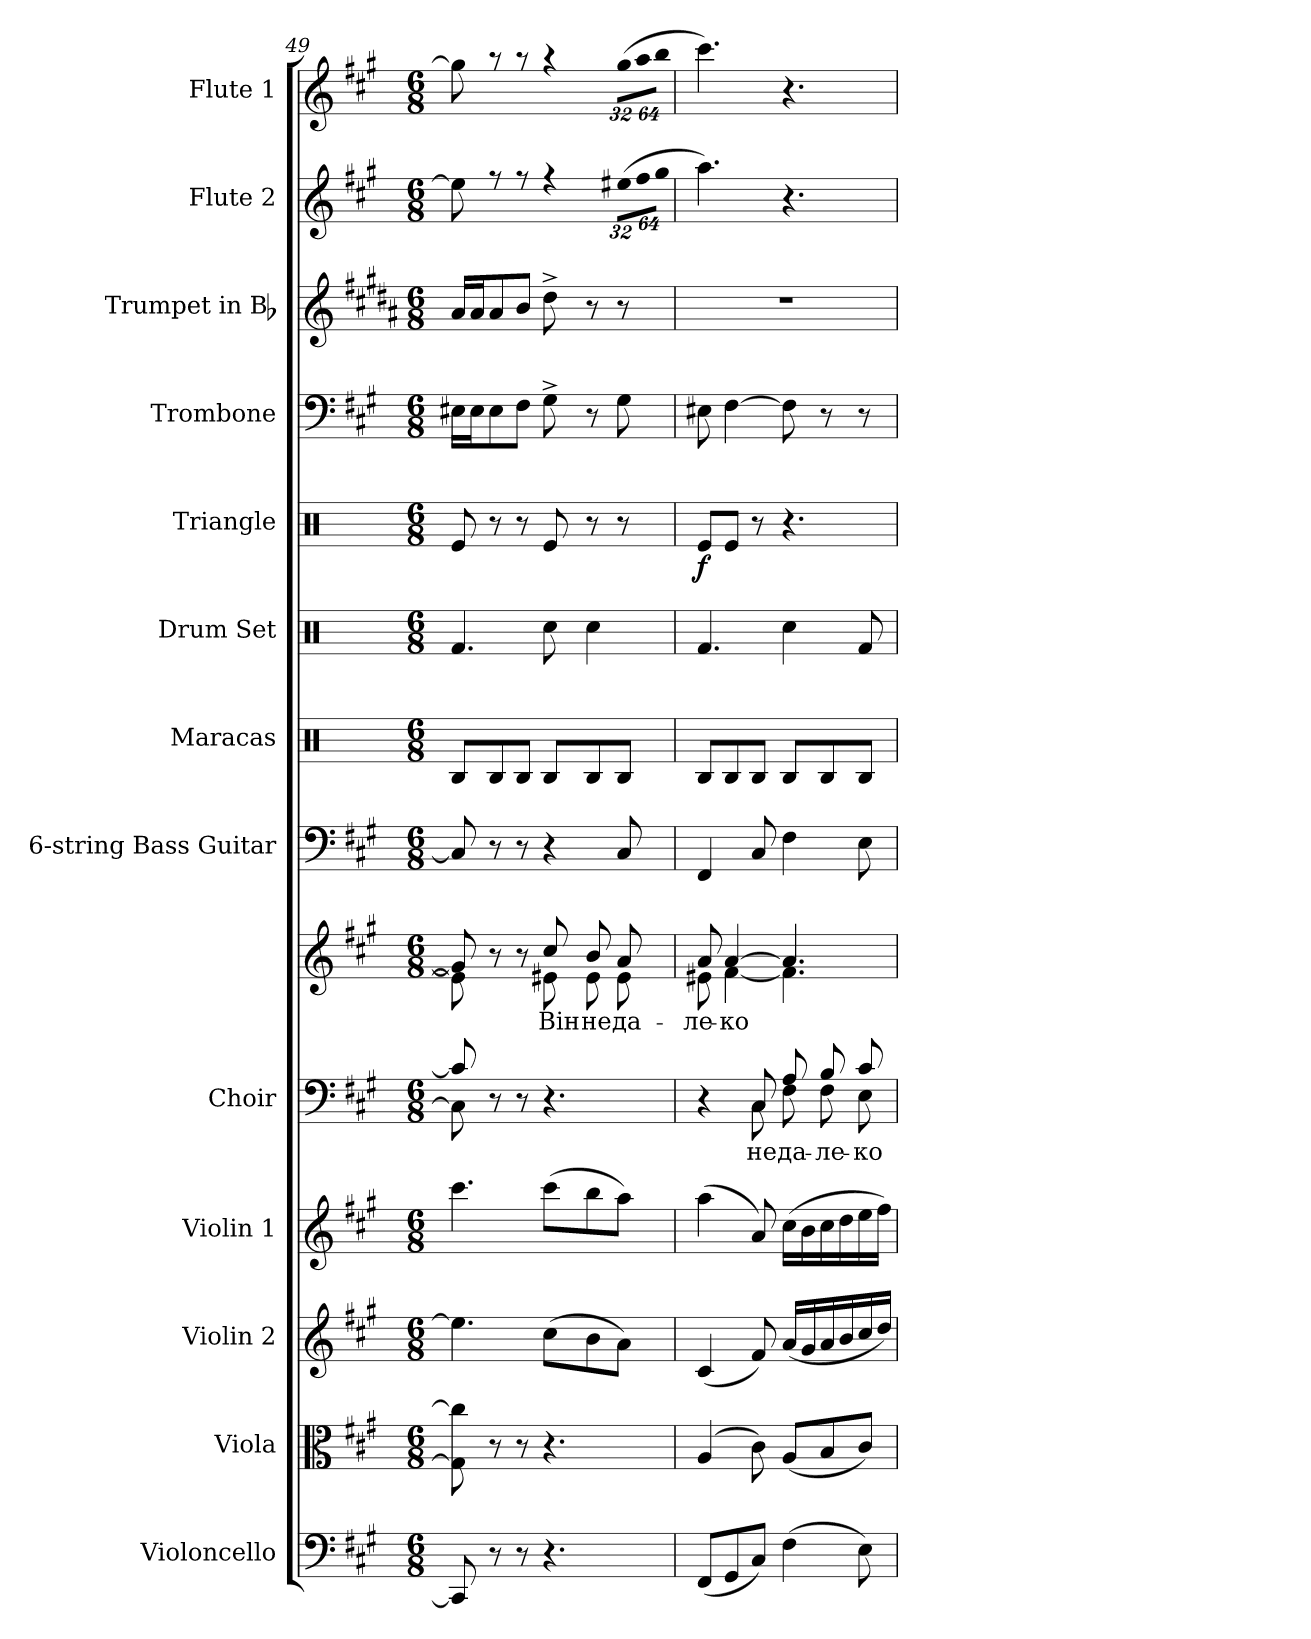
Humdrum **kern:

**kern	**kern	**kern	**kern	**kern	**text	**kern	**text	**kern	**kern	**kern	**kern	**dynam	**kern	**kern	**kern	**kern
*part13	*part12	*part11	*part10	*part9	*part9	*part9	*part9	*part8	*part7	*part6	*part5	*part5	*part4	*part3	*part2	*part1
*staff14	*staff13	*staff12	*staff11	*staff10	*staff10	*staff9	*staff9	*staff8	*staff7	*staff6	*staff5	*staff5	*staff4	*staff3	*staff2	*staff1
*I"Violoncello	*I"Viola	*I"Violin 2	*I"Violin 1	*I"Choir	*	*	*	*I"6-string Bass Guitar	*I"Maracas	*I"Drum Set	*I"Triangle	*	*I"Trombone	*I"Trumpet in Bb	*I"Flute 2	*I"Flute 1
*I'Vc.	*I'Vla.	*I'Vln. 2	*I'Vln. 1	*I'Choir	*	*	*	*I'Bass	*I'Mrcs.	*I'Dr.	*I'Tri.	*	*I'Tbn.	*I'Tpt.	*I'Fl.	*I'Fl.
*clefF4	*clefC3	*clefG2	*clefG2	*clefF4	*	*clefG2	*	*clefF4	*clefX	*clefX	*clefX	*	*clefF4	*clefG2	*clefG2	*clefG2
*	*	*	*	*	*	*	*	*ITrd7c12	*	*	*	*	*	*ITrd1c2	*	*
*k[f#c#g#]	*k[f#c#g#]	*k[f#c#g#]	*k[f#c#g#]	*k[f#c#g#]	*	*k[f#c#g#]	*	*k[f#c#g#]	*k[]	*k[]	*k[]	*	*k[f#c#g#]	*k[f#c#g#]	*k[f#c#g#]	*k[f#c#g#]
*f#:	*f#:	*f#:	*f#:	*f#:	*	*f#:	*	*f#:	*C:	*C:	*C:	*	*f#:	*f#:	*f#:	*f#:
*M6/8	*M6/8	*M6/8	*M6/8	*M6/8	*	*M6/8	*	*M6/8	*M6/8	*M6/8	*M6/8	*	*M6/8	*M6/8	*M6/8	*M6/8
=49	=49	=49	=49	=49	=49	=49	=49	=49	=49	=49	=49	=49	=49	=49	=49	=49
*	*	*	*	*^	*	*^	*	*	*	*	*	*	*	*	*^	*^
8CC#i/]	8G#i\] 8cc#i]	4.ee#i\]	4.ccc#i\	8c#i/]	8C#i\]	.	8g#i/]	8e#i\]	.	8CC#i/]	8RBi/L	4.Rfi/	8Rei/	.	16E#Xi\LL	16g#i/LL	8ee#i\]	2.ryy	8gg#i\]	2.ryy
.	.	.	.	.	.	.	.	.	.	.	.	.	.	.	16E#i\J	16g#i/J	.	.	.	.
8r	8r	.	.	8r	8ryy	.	8r	8ryy	.	8r	8RBi/	.	8r	.	8E#i\	8g#i/	8r	.	8r	.
8r	8r	.	.	8r	8ryy	.	8r	8ryy	.	8r	8RBi/J	.	8r	.	8F#i\J	8ai/J	8r	.	8r	.
!	!	!	!	!	!	!	!	!	!LO:LY:b:color=#000000	!	!	!	!	!	!	!	!	!	!	!
4.r	4.r	(8cc#i\L	(8ccc#i\L	4.r	4.ryy	.	8cc#i/	8e#Xi\	Він	4r	8RBi/L	8Rcci\	8Rei/	.	8G#^i\	8cc#^i\	4r	.	4r	.
!	!	!	!	!	!	!	!	!	!LO:LY:b:color=#000000	!	!	!	!	!	!	!	!	!	!	!
.	.	8bi\	8bbi\	.	.	.	8bi/	8e#i\	не	.	8RBi/	4Rcci\	8r	.	8r	8r	.	.	.	.
!	!	!	!	!	!	!	!	!	!LO:LY:b:color=#000000	!	!	!	!	!	!	!	!	!	!	!
*	*	*	*	*	*	*	*	*	*	*	*	*	*	*	*	*	*Xbrackettup	*	*	*
!	!	!	!	!	!	!	!	!	!	!	!	!	!	!	!	!	!LO:N:vis=16	!	!	!
*	*	*	*	*	*	*	*	*	*	*	*	*	*	*	*	*	*	*	*Xbrackettup	*
!	!	!	!	!	!	!	!	!	!	!	!	!	!	!	!	!	!	!	!LO:N:vis=16	!
.	.	8ai\J)	8aai\J)	.	.	.	8ai/	8e#i\	да-	8CC#i/	8RBi/J	.	8r	.	8G#i\	8r	(512%21ee#Xi\LL	.	(512%21gg#i\LL	.
!	!	!	!	!	!	!	!	!	!	!	!	!	!	!	!	!	!LO:N:vis=16	!	!LO:N:vis=16	!
.	.	.	.	.	.	.	.	.	.	.	.	.	.	.	.	.	1024%43ff#i\	.	1024%43aai\	.
!	!	!	!	!	!	!	!	!	!	!	!	!	!	!	!	!	!LO:N:vis=16	!	!LO:N:vis=16	!
.	.	.	.	.	.	.	.	.	.	.	.	.	.	.	.	.	1024%43gg#i\JJ	.	1024%43bbi\JJ	.
*	*	*	*	*	*	*	*	*	*	*	*	*	*	*	*	*	*v	*v	*	*
*	*	*	*	*	*	*	*	*	*	*	*	*	*	*	*	*	*	*v	*v
=50	=50	=50	=50	=50	=50	=50	=50	=50	=50	=50	=50	=50	=50	=50	=50	=50	=50	=50
!	!	!	!	!	!	!	!	!	!LO:LY:b:color=#000000	!	!	!	!	!	!	!LO:N:vis=1	!	!
(8FF#i/L	(4Ai/	(4c#i/	(4aai\	4r	4ryy	.	8ai/	8e#Xi\	-ле-	4FFF#i/	8RBi/L	4.Rfi/	8Rei/L	f	8E#Xi\	2.r	4.aai\)	4.ccc#i\)
!	!	!	!	!	!	!	!	!	!LO:LY:b:color=#000000	!	!	!	!	!	!	!	!	!
8GG#i/	.	.	.	.	.	.	[>4ai/	[<4f#i\	-ко	.	8RBi/	.	8Rei/J	.	[>4F#i\	.	.	.
!	!	!	!	!	!	!LO:LY:a:color=#000000	!	!	!	!	!	!	!	!	!	!	!	!
8C#i/J)	8c#i\)	8f#i/)	8ai/)	8C#i/	8C#i\	не	.	.	.	8CC#i/	8RBi/J	.	8r	.	.	.	.	.
!	!	!	!	!	!	!LO:LY:a:color=#000000	!	!	!	!	!	!	!	!	!	!	!	!
(4F#i\	(8Ai/L	(16ai/LL	(16cc#i\LL	8Ai/	8F#i\	да-	4.ai/]	4.f#i\]	.	4FF#i\	8RBi/L	4Rcci\	4.r	.	8F#i\]	.	4.r	4.r
.	.	16g#i/	16bi\	.	.	.	.	.	.	.	.	.	.	.	.	.	.	.
!	!	!	!	!	!	!LO:LY:a:color=#000000	!	!	!	!	!	!	!	!	!	!	!	!
.	8Bi/	16ai/	16cc#i\	8Bi/	8F#i\	-ле-	.	.	.	.	8RBi/	.	.	.	8r	.	.	.
.	.	16bi/	16ddi\	.	.	.	.	.	.	.	.	.	.	.	.	.	.	.
!	!	!	!	!	!	!LO:LY:a:color=#000000	!	!	!	!	!	!	!	!	!	!	!	!
8Ei\)	8c#i/J)	16cc#i/	16eei\	8c#i/	8Ei\	-ко	.	.	.	8EEi\	8RBi/J	8Rfi/	.	.	8r	.	.	.
.	.	16ddi/JJ)	16ff#i\JJ)	.	.	.	.	.	.	.	.	.	.	.	.	.	.	.
*	*	*	*	*v	*v	*	*	*	*	*	*	*	*	*	*	*	*	*
*	*	*	*	*	*	*v	*v	*	*	*	*	*	*	*	*	*	*
=	=	=	=	=	=	=	=	=	=	=	=	=	=	=	=	=
*-	*-	*-	*-	*-	*-	*-	*-	*-	*-	*-	*-	*-	*-	*-	*-	*-
